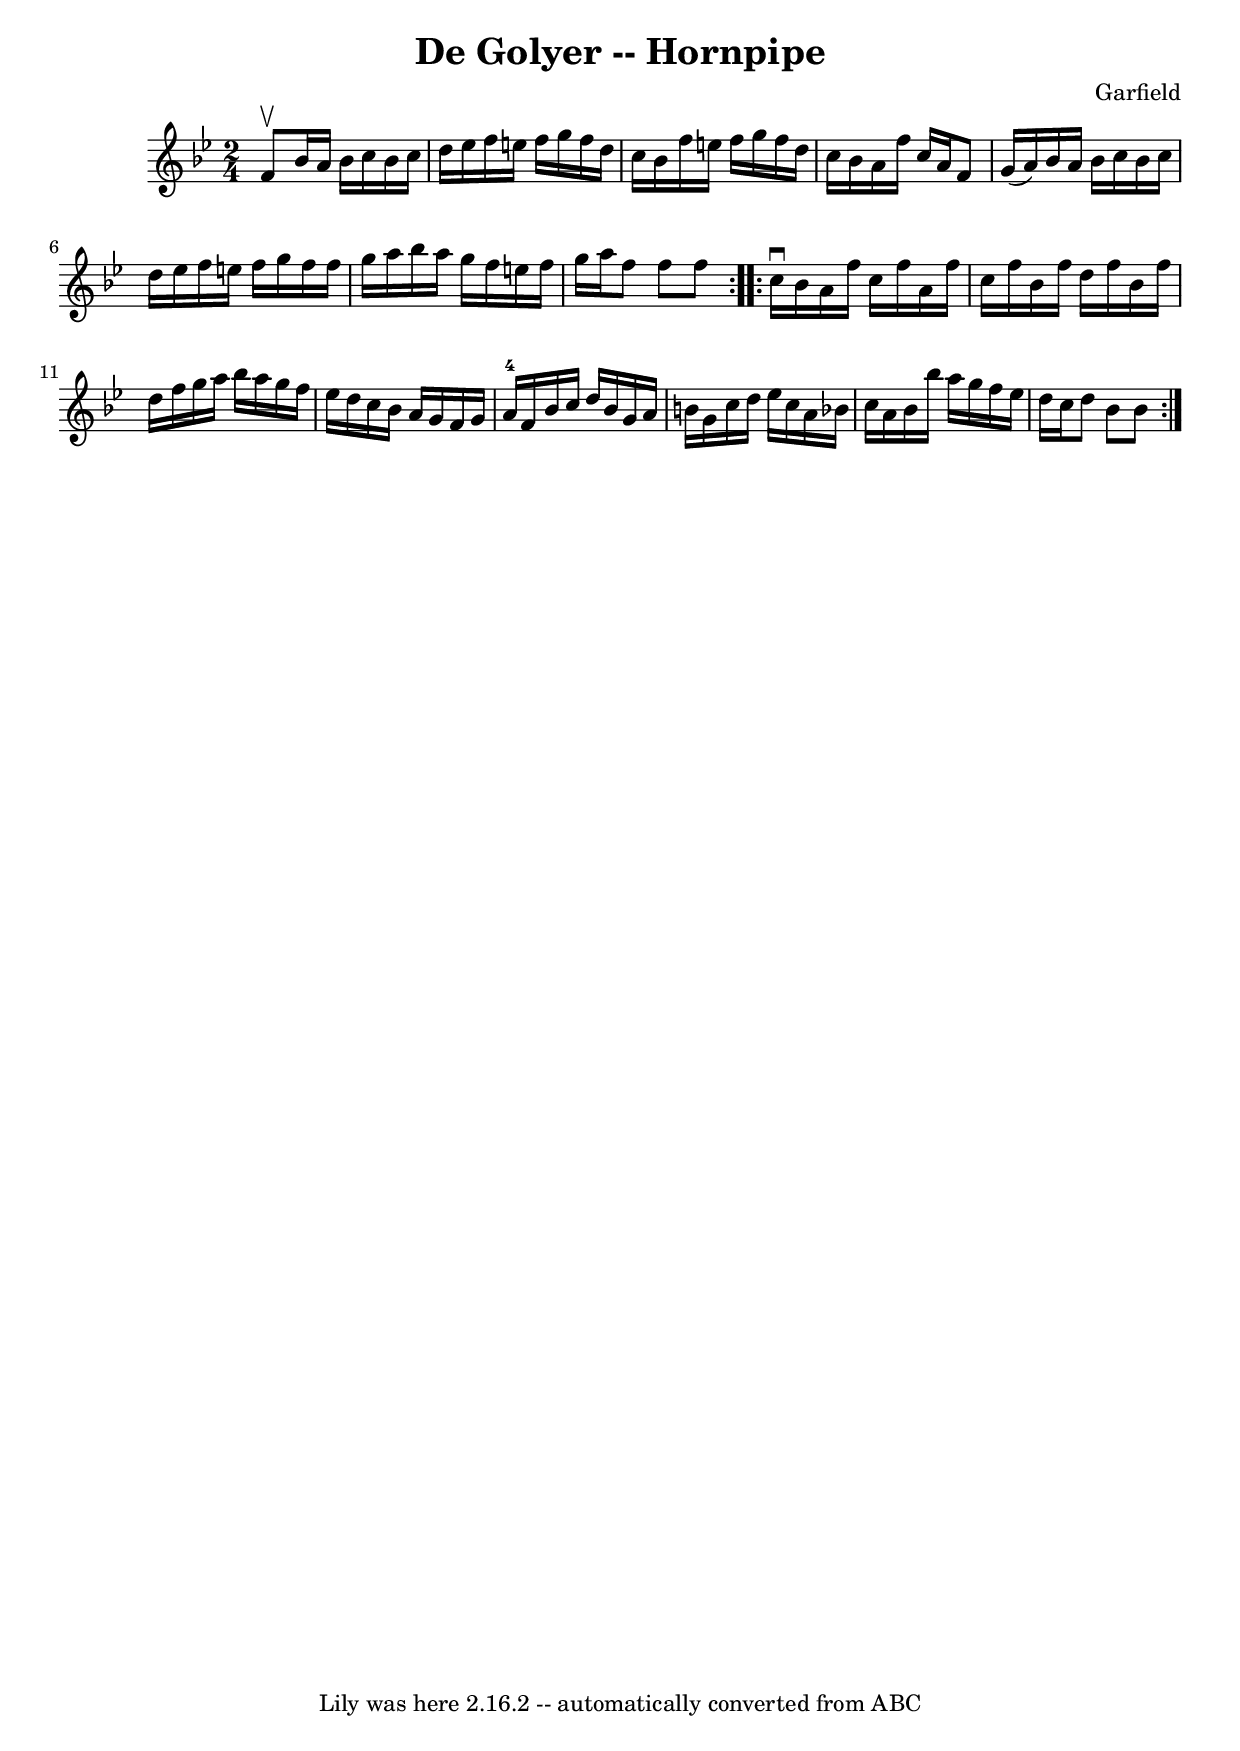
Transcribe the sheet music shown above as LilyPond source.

\version "2.16.2"
\include "Mammoth.ily"
\header {
  %% book = "Cole's 1000 Fiddle Tunes"
  composer = "Garfield"
  crossRefNumber = "1"
  footnotes = ""
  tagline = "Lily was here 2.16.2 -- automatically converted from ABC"
  title = "De Golyer -- Hornpipe"

}
voicedefault =  {



  \repeat volta 2 {

    \time 2/4 
    \key bes \major f'8^\upbow |
    bes'16 a'16 bes'16    
    c''16 bes'16 c''16 d''16 ees''16  |
    f''16 e''16    
    f''16 g''16 f''16 d''16 c''16 bes'16  |
    f''16 e''16  
    f''16 g''16 f''16 d''16 c''16 bes'16  |
    a'16 f''16 
    c''16 a'16 f'8 g'16 (a'16) |
    bes'16 a'16    
    bes'16 c''16 bes'16 c''16 d''16 ees''16  |
    f''16    
    e''16 f''16 g''16 f''16 f''16 g''16 a''16  |
    bes''16 
    a''16 g''16 f''16 e''16 f''16 g''16 a''16  |
    f''8 
    f''8 f''8  
  }     
  \repeat volta 2 {
    c''16^\downbow bes'16  |
    
    a'16 f''16 c''16 f''16 a'16 f''16 c''16 f''16  |
    
    bes'16 f''16 d''16 f''16 bes'16 f''16 d''16 f''16  
    |
    g''16 a''16 bes''16 a''16 g''16 f''16 ees''16    
    d''16  |
    c''16 bes'16 a'16 g'16 f'16 g'16 a'16-4  
    f'16  |
    bes'16 c''16 d''16 bes'16 g'16 a'16 b'16  
    g'16  |
    c''16 d''16 ees''16 c''16 a'16 bes'16    
    c''16 a'16  |
    bes'16 bes''16 a''16 g''16 f''16    
    ees''16 d''16 c''16  |
    d''8 bes'8 bes'8  
  }   

}

\score{
  <<

    \context Staff="default"
    {
      \voicedefault 
      
    }

  >>
  \layout {
    
  }
  \midi {
  }

}
